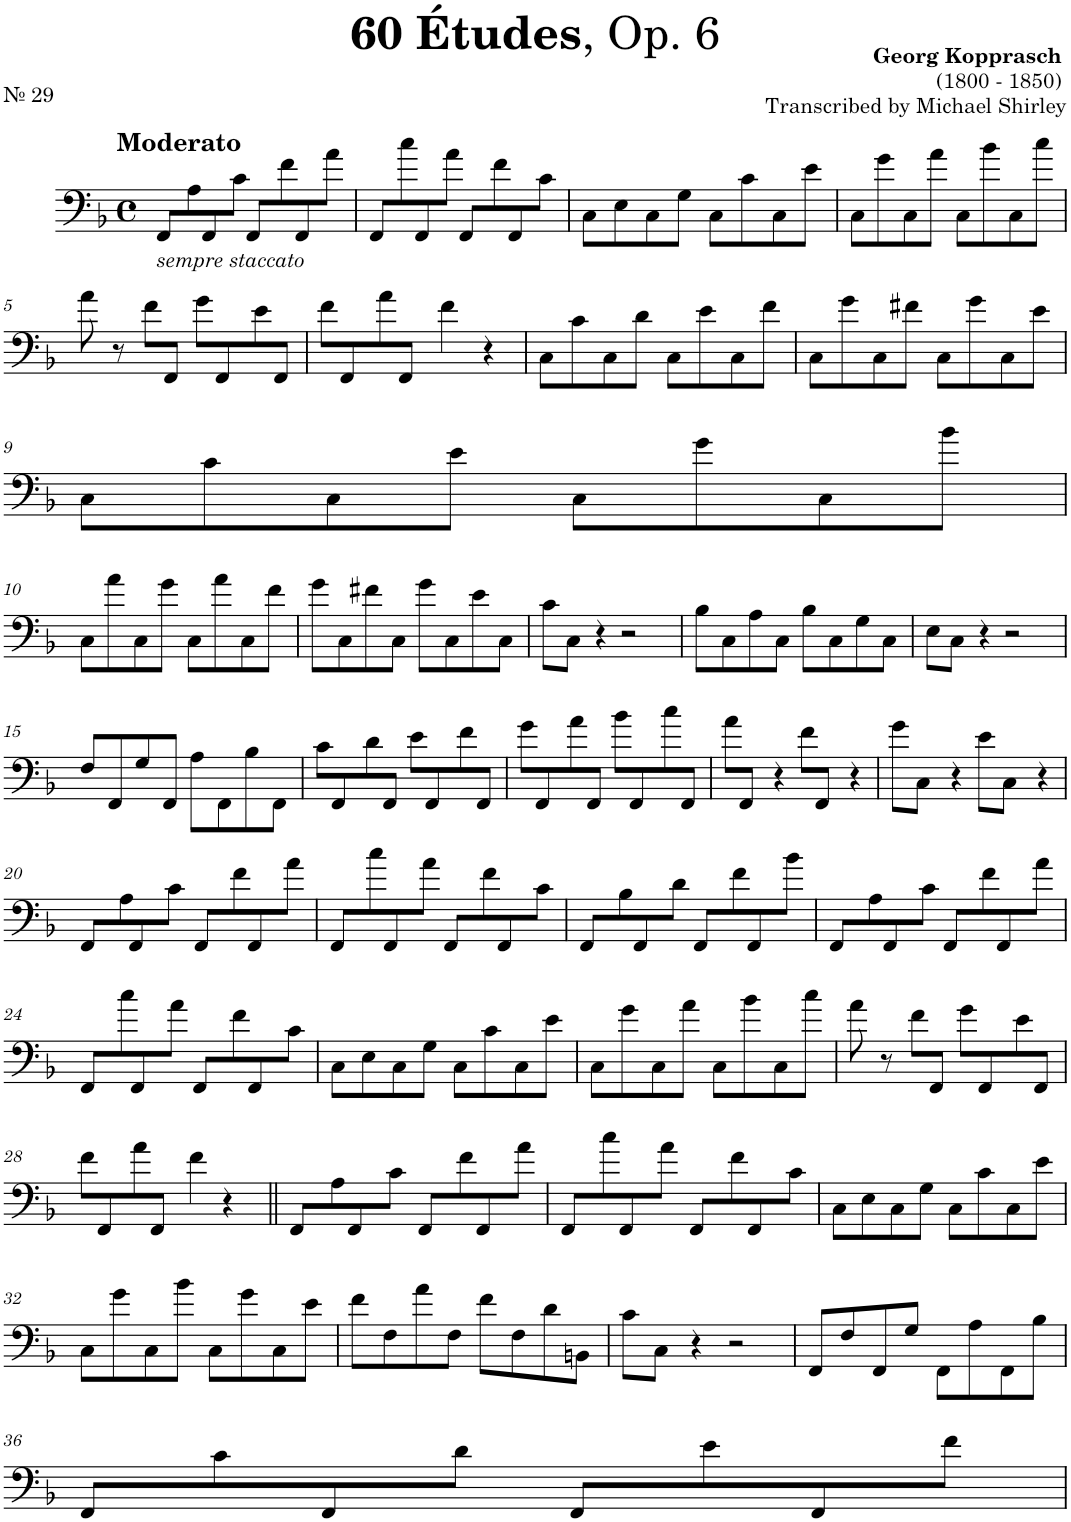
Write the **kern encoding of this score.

**kern
*part1
*staff1
*I"Trombone
*I'Tbn.
*clefF4
*k[b-]
*M4/4
*met(c)
=1
!LO:TX:a:B:t=Moderato
!LO:TX:b:i:t=sempre staccato
8FF/L
8A\
8FF/
8c\J
8FF/L
8f\
8FF/
8a\J
=2
8FF/L
8cc\
8FF/
8a\J
8FF/L
8f\
8FF/
8c\J
=3
8C\L
8E\
8C\
8G\J
8C\L
8c\
8C\
8e\J
=4
8C\L
8g\
8C\
8a\J
8C\L
8b-\
8C\
8cc\J
!!LO:LB:g=z
=5
8a\
8r
8f\L
8FF/J
8g\L
8FF/
8e\
8FF/J
=6
8f\L
8FF/
8a\
8FF/J
4f\
4r
=7
8C\L
8c\
8C\
8d\J
8C\L
8e\
8C\
8f\J
=8
8C\L
8g\
8C\
8f#X\J
8C\L
8g\
8C\
8e\J
!!LO:LB:g=z
=9
8C\L
8c\
8C\
8e\J
8C\L
8g\
8C\
8b-\J
!!LO:LB:g=z
=10
8C\L
8a\
8C\
8g\J
8C\L
8a\
8C\
8f\J
=11
8g\L
8C\
8f#X\
8C\J
8g\L
8C\
8e\
8C\J
=12
8c\L
8C\J
4r
2r
=13
8B-\L
8C\
8A\
8C\J
8B-\L
8C\
8G\
8C\J
=14
8E\L
8C\J
4r
2r
!!LO:LB:g=z
=15
8F/L
8FF/
8G/
8FF/J
8A\L
8FF\
8B-\
8FF\J
=16
8c\L
8FF/
8d\
8FF/J
8e\L
8FF/
8f\
8FF/J
=17
8g\L
8FF/
8a\
8FF/J
8b-\L
8FF/
8cc\
8FF/J
=18
8a\L
8FF/J
4r
8f\L
8FF/J
4r
=19
8g\L
8C\J
4r
8e\L
8C\J
4r
!!LO:LB:g=z
=20
8FF/L
8A\
8FF/
8c\J
8FF/L
8f\
8FF/
8a\J
=21
8FF/L
8cc\
8FF/
8a\J
8FF/L
8f\
8FF/
8c\J
=22
8FF/L
8B-\
8FF/
8d\J
8FF/L
8f\
8FF/
8b-\J
=23
8FF/L
8A\
8FF/
8c\J
8FF/L
8f\
8FF/
8a\J
!!LO:LB:g=z
=24
8FF/L
8cc\
8FF/
8a\J
8FF/L
8f\
8FF/
8c\J
=25
8C\L
8E\
8C\
8G\J
8C\L
8c\
8C\
8e\J
=26
8C\L
8g\
8C\
8a\J
8C\L
8b-\
8C\
8cc\J
=27
8a\
8r
8f\L
8FF/J
8g\L
8FF/
8e\
8FF/J
!!LO:LB:g=z
=28
8f\L
8FF/
8a\
8FF/J
4f\
4r
=29||
8FF/L
8A\
8FF/
8c\J
8FF/L
8f\
8FF/
8a\J
=30
8FF/L
8cc\
8FF/
8a\J
8FF/L
8f\
8FF/
8c\J
=31
8C\L
8E\
8C\
8G\J
8C\L
8c\
8C\
8e\J
!!LO:LB:g=z
=32
8C\L
8g\
8C\
8b-\J
8C\L
8g\
8C\
8e\J
=33
8f\L
8F\
8a\
8F\J
8f\L
8F\
8d\
8BBn\J
=34
8c\L
8C\J
4r
2r
=35
8FF/L
8F/
8FF/
8G/J
8FF\L
8A\
8FF\
8B-\J
!!LO:LB:g=z
=36
8FF/L
8c\
8FF/
8d\J
8FF/L
8e\
8FF/
8f\J
=
*-
